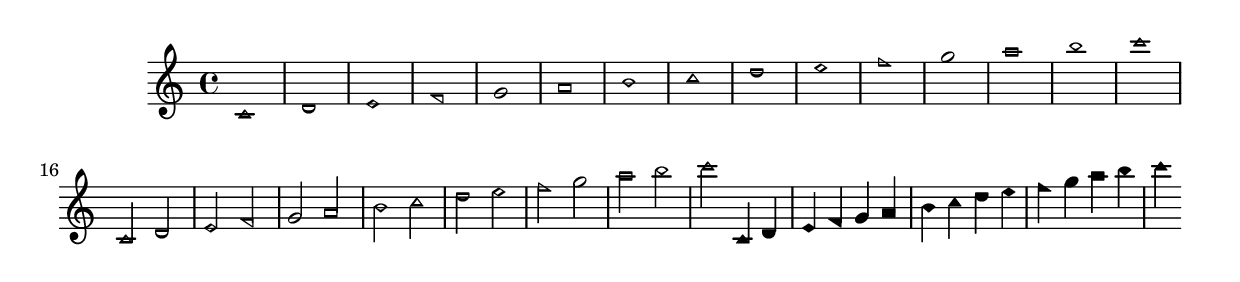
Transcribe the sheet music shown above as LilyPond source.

\header {

  texidoc = "Notes can be set in the Aiken (Christian Harmony) style."

}
\version "2.12.0"

\relative c' {
  \key c \major
  \aikenHeads
  c1 d e f g a b c d e f g a b c
  c,,2 d e f g a b c d e f g a b c
  c,,4 d e f g a b c d e f g a b c
}

